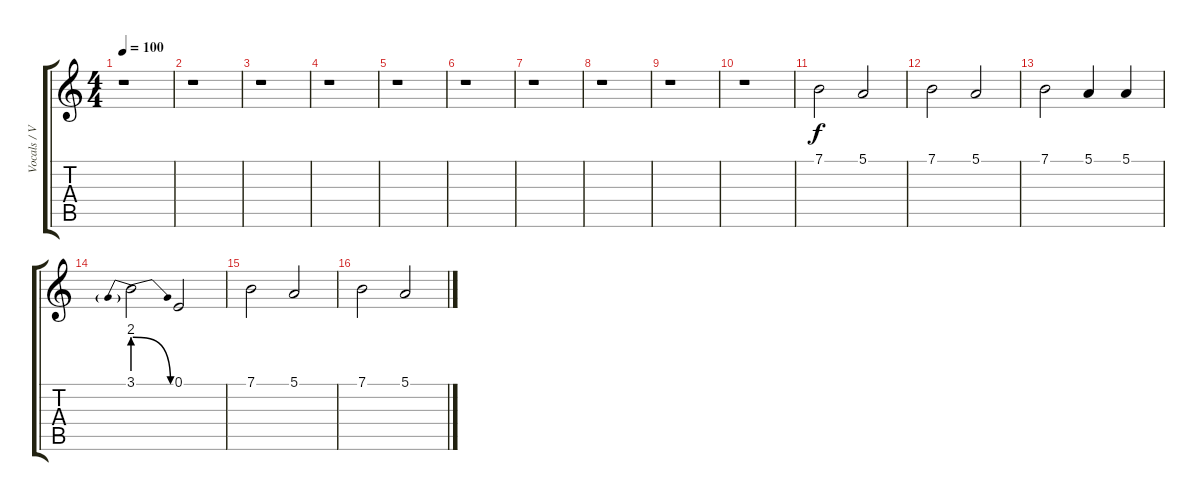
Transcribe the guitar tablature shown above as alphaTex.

\track ("Vocals / Violin" "Vocals / V") {instrument cello}
\staff {score tabs}
\tuning (E4 B3 G3 D3 A2 E2) {hide}
\ts (4 4)
\tempo 100
\clef g2
\ks c
r.1{dy f} |
r.1 |
r.1 |
r.1 |
r.1 |
r.1 |
r.1 |
r.1 |
r.1 |
r.1 |
7.1.2 5.1.2 |
7.1.2 5.1.2 |
7.1.2 5.1.4 5.1.4 |
3.1{be (prebendrelease 0 8 60 0)}.2 0.1.2 |
7.1.2 5.1.2 |
7.1.2 5.1.2
